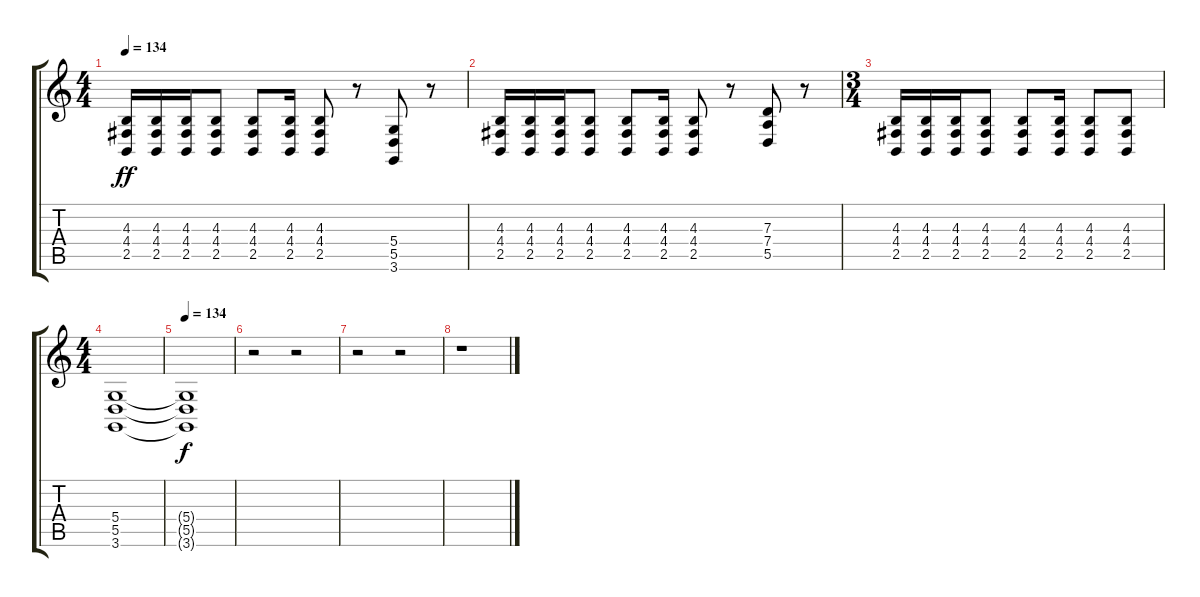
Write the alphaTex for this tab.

\track "" {instrument pad5bowed}
\staff {score tabs}
\tuning (E4 B3 G3 D3 A2 E2) {hide}
\ts (4 4)
\tempo 134
\clef g2
\ks c
(4.3 4.4 2.5).16{dy ff} (4.3 4.4 2.5).16 (4.3 4.4 2.5).16 (4.3 4.4 2.5).8 (4.3 4.4 2.5).8 (4.3 4.4 2.5).16 (4.3 4.4 2.5).8 r.8 (5.4 5.5 3.6).8 r.8 |
(4.3 4.4 2.5).16 (4.3 4.4 2.5).16 (4.3 4.4 2.5).16 (4.3 4.4 2.5).8 (4.3 4.4 2.5).8 (4.3 4.4 2.5).16 (4.3 4.4 2.5).8 r.8 (7.3 7.4 5.5).8 r.8 |
\ts (3 4)
(4.3 4.4 2.5).16 (4.3 4.4 2.5).16 (4.3 4.4 2.5).16 (4.3 4.4 2.5).8 (4.3 4.4 2.5).8 (4.3 4.4 2.5).16 (4.3 4.4 2.5).8 (4.3 4.4 2.5).8 |
\ts (4 4)
(5.4 5.5 3.6).1 |
\tempo 134
(5.4{t} 5.5{t} 3.6{t}).1{dy f} |
r.2 r.2 |
r.2 r.2 |
r.1
